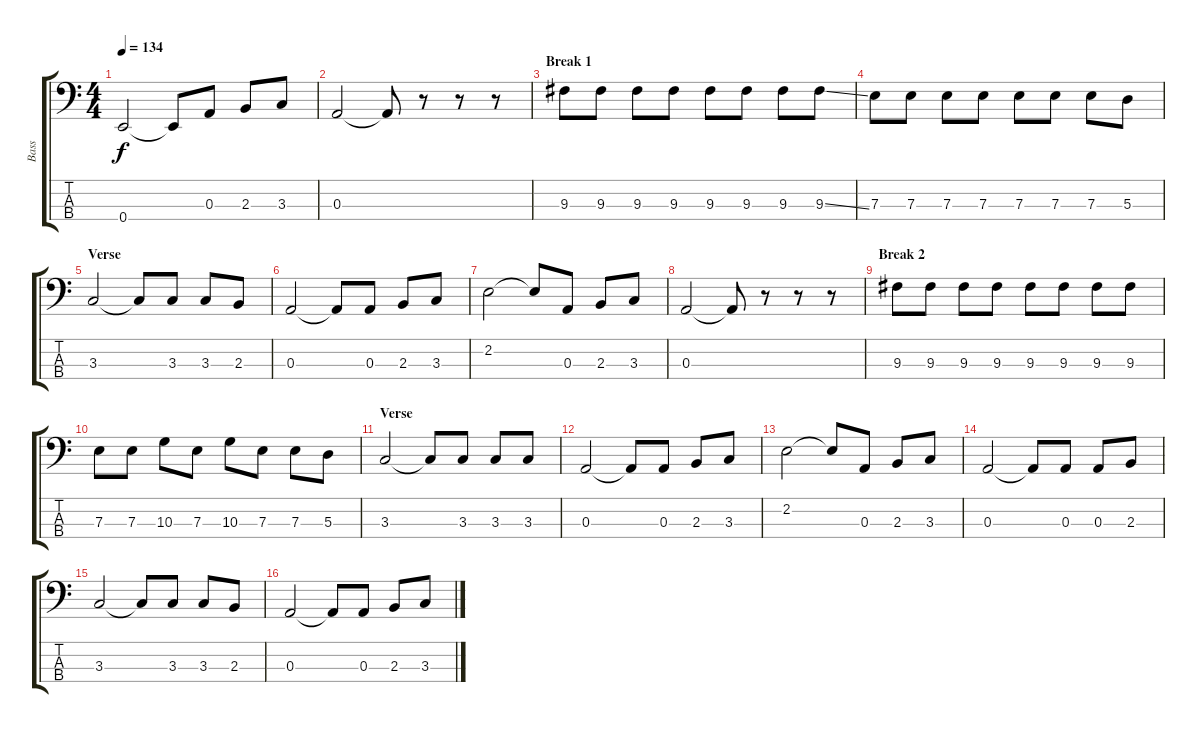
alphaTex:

\track ("Bass" "Bass") {instrument electricbassfinger}
\staff {score tabs}
\tuning (G2 D2 A1 E1) {hide}
\ts (4 4)
\tempo 134
\clef f4
\ks c
0.4.2{dy f} 0.4{t}.8 0.3.8 2.3.8 3.3.8 |
0.3.2 0.3{t}.8 r.8 r.8 r.8 |
\section ("" "Break 1")
9.3.8 9.3.8 9.3.8 9.3.8 9.3.8 9.3.8 9.3.8 9.3{ss}.8 |
7.3.8 7.3.8 7.3.8 7.3.8 7.3.8 7.3.8 7.3.8 5.3.8 |
\section ("" "Verse")
3.3.2 3.3{t}.8 3.3.8 3.3.8 2.3.8 |
0.3.2 0.3{t}.8 0.3.8 2.3.8 3.3.8 |
2.2.2 2.2{t}.8 0.3.8 2.3.8 3.3.8 |
0.3.2 0.3{t}.8 r.8 r.8 r.8 |
\section ("" "Break 2")
9.3.8 9.3.8 9.3.8 9.3.8 9.3.8 9.3.8 9.3.8 9.3.8 |
7.3.8 7.3.8 10.3.8 7.3.8 10.3.8 7.3.8 7.3.8 5.3.8 |
\section ("" "Verse")
3.3.2 3.3{t}.8 3.3.8 3.3.8 3.3.8 |
0.3.2 0.3{t}.8 0.3.8 2.3.8 3.3.8 |
2.2.2 2.2{t}.8 0.3.8 2.3.8 3.3.8 |
0.3.2 0.3{t}.8 0.3.8 0.3.8 2.3.8 |
3.3.2 3.3{t}.8 3.3.8 3.3.8 2.3.8 |
0.3.2 0.3{t}.8 0.3.8 2.3.8 3.3.8
